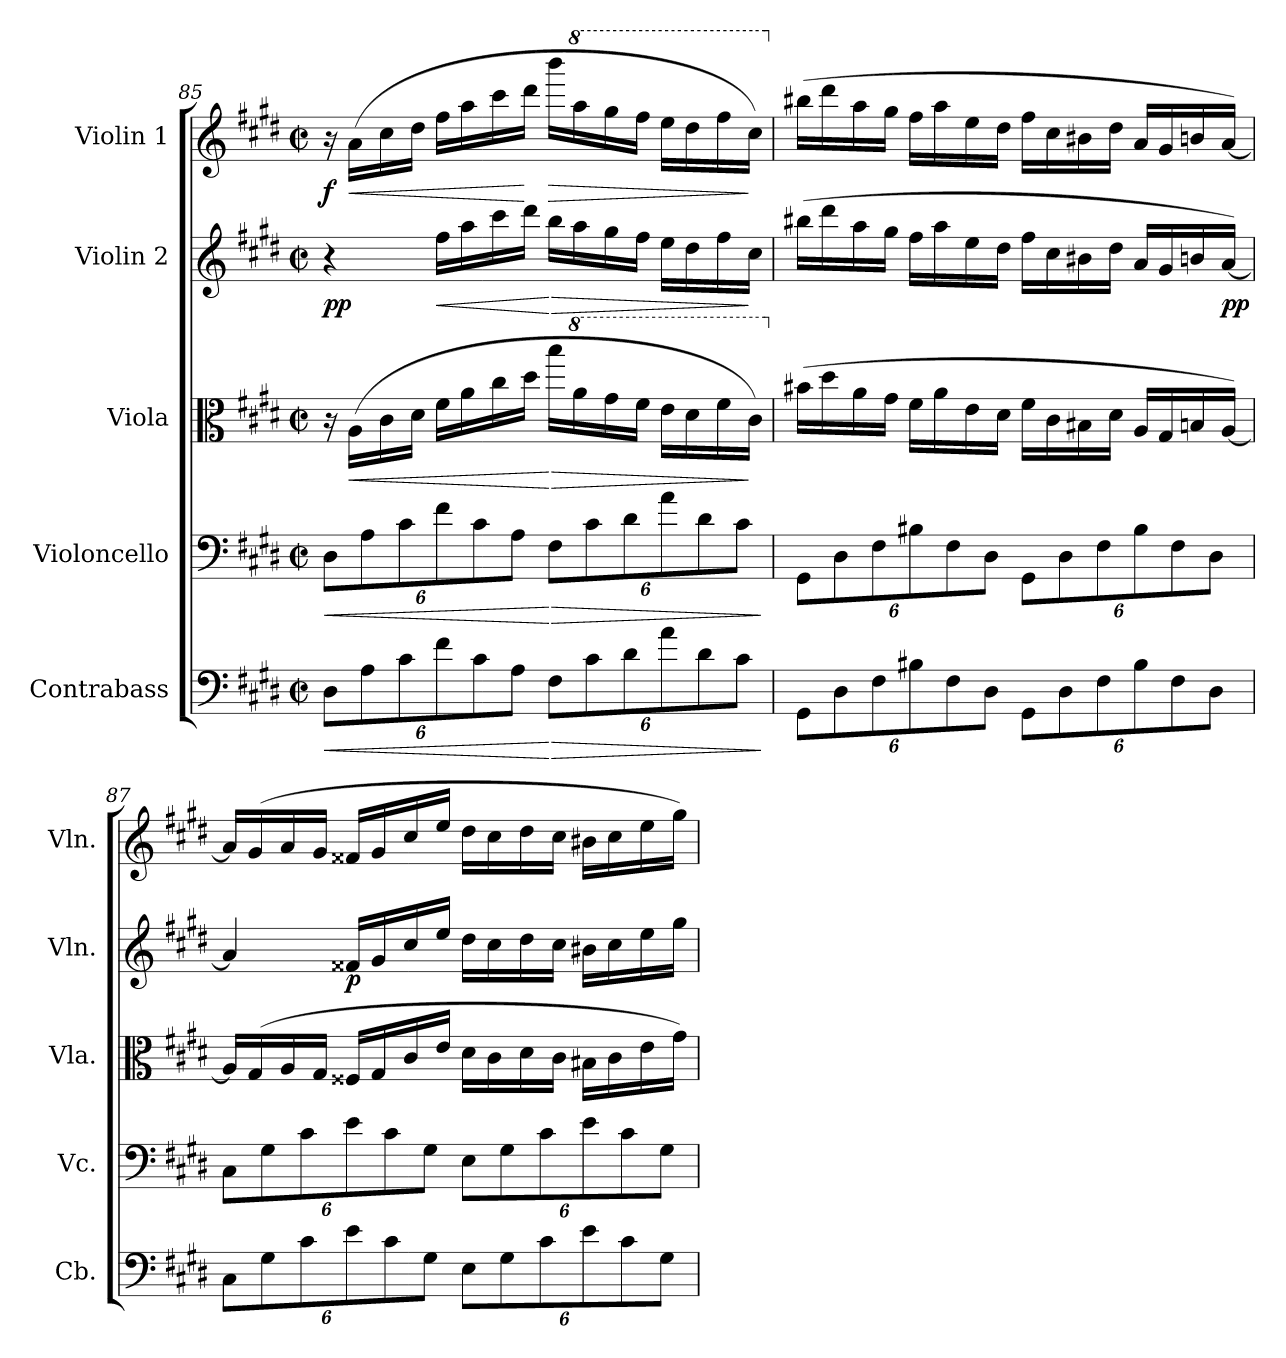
**kern	**dynam	**kern	**dynam	**kern	**dynam	**kern	**dynam	**kern	**dynam
*part5	*part5	*part4	*part4	*part3	*part3	*part2	*part2	*part1	*part1
*staff5	*staff5	*staff4	*staff4	*staff3	*staff3	*staff2	*staff2	*staff1	*staff1
*I"Contrabass	*	*I"Violoncello	*	*I"Viola	*	*I"Violin 2	*	*I"Violin 1	*
*I'Cb.	*	*I'Vc.	*	*I'Vla.	*	*I'Vln.	*	*I'Vln.	*
!!LO:LB:g=z
*clefF4	*	*clefF4	*	*clefC3	*	*clefG2	*	*clefG2	*
*ITrd7c12	*	*	*	*	*	*	*	*	*
*k[f#c#g#d#]	*	*k[f#c#g#d#]	*	*k[f#c#g#d#]	*	*k[f#c#g#d#]	*	*k[f#c#g#d#]	*
*M2/2	*	*M2/2	*	*M2/2	*	*M2/2	*	*M2/2	*
*met(c|)	*	*met(c|)	*	*met(c|)	*	*met(c|)	*	*met(c|)	*
*Xbrackettup	*	*	*	*	*	*	*	*	*
=85	=85	=85	=85	=85	=85	=85	=85	=85	=85
!	!LO:HP:b	!	!	!	!	!	!	!	!
*	*	*Xbrackettup	*	*	*	*	*	*	*
!	!	!	!LO:HP:b	!	!	!	!LO:DY:b	!	!LO:DY:b
12DD#\L	<	12D#\L	<	16r	.	4r	pp	16r	f
!	!	!	!	!	!LO:HP:b	!	!	!	!LO:HP:b
.	.	.	.	(16A\LL	<	.	.	(16a\LL	<
12AA\	.	12A\	.	.	.	.	.	.	.
.	.	.	.	16c#\	.	.	.	16cc#\	.
12C#\	.	12c#\	.	.	.	.	.	.	.
.	.	.	.	16d#\JJ	.	.	.	16dd#\JJ	.
!	!	!	!	!	!	!	!LO:HP:b	!	!
12F#\	.	12f#\	.	16f#\LL	.	16ff#\LL	<	16ff#\LL	.
.	.	.	.	16a\	.	16aa\	.	16aa\	.
12C#\	.	12c#\	.	.	.	.	.	.	.
.	.	.	.	16cc#\	.	16ccc#\	.	16ccc#\	.
12AA\J	.	12A\J	.	.	.	.	.	.	.
.	.	.	.	16dd#\JJ	.	16ddd#\JJ	.	16ddd#\JJ	[
!	!LO:HP:n=1:b	!	!LO:HP:n=1:b	!	!LO:HP:n=1:b	!	!LO:HP:n=1:b	!	!LO:HP:b
12FF#\L	[ >	12F#\L	[ >	16bb\LL	[ >	16bb\LL	[ >	16bbb\LL	>
*	*	*	*	*8va	*	*	*	*	*
*	*	*	*	*	*	*	*	*8va	*
.	.	.	.	16aa\	.	16aa\	.	16aaa\	.
12C#\	.	12c#\	.	.	.	.	.	.	.
.	.	.	.	16gg#\	.	16gg#\	.	16ggg#\	.
12D#\	.	12d#\	.	.	.	.	.	.	.
.	.	.	.	16ff#\JJ	.	16ff#\JJ	.	16fff#\JJ	.
12A\	.	12a\	.	16ee\LL	.	16ee\LL	.	16eee\LL	.
.	.	.	.	16dd#\	.	16dd#\	.	16ddd#\	.
12D#\	.	12d#\	.	.	.	.	.	.	.
.	.	.	.	16ff#\	.	16ff#\	.	16fff#\	.
12C#\J	.	12c#\J	.	.	.	.	.	.	.
.	.	.	.	16cc#\JJ)	]	16cc#\JJ	]	16ccc#\JJ)	]
.	]	.	]	.	.	.	.	.	.
=86	=86	=86	=86	=86	=86	=86	=86	=86	=86
*	*	*	*	*X8va	*	*	*	*	*
*	*	*	*	*	*	*	*	*X8va	*
12GGG#\L	.	12GG#\L	.	(16b#X\LL	.	(16bb#X\LL	.	(16bb#X\LL	.
.	.	.	.	16dd#\	.	16ddd#\	.	16ddd#\	.
12DD#\	.	12D#\	.	.	.	.	.	.	.
.	.	.	.	16a\	.	16aa\	.	16aa\	.
12FF#\	.	12F#\	.	.	.	.	.	.	.
.	.	.	.	16g#\JJ	.	16gg#\JJ	.	16gg#\JJ	.
12BB#X\	.	12B#X\	.	16f#\LL	.	16ff#\LL	.	16ff#\LL	.
.	.	.	.	16a\	.	16aa\	.	16aa\	.
12FF#\	.	12F#\	.	.	.	.	.	.	.
.	.	.	.	16e\	.	16ee\	.	16ee\	.
12DD#\J	.	12D#\J	.	.	.	.	.	.	.
.	.	.	.	16d#\JJ	.	16dd#\JJ	.	16dd#\JJ	.
12GGG#\L	.	12GG#\L	.	16f#\LL	.	16ff#\LL	.	16ff#\LL	.
.	.	.	.	16c#\	.	16cc#\	.	16cc#\	.
12DD#\	.	12D#\	.	.	.	.	.	.	.
.	.	.	.	16B#X\	.	16b#X\	.	16b#X\	.
12FF#\	.	12F#\	.	.	.	.	.	.	.
.	.	.	.	16d#\JJ	.	16dd#\JJ	.	16dd#\JJ	.
12BB#\	.	12B#\	.	16A/LL	.	16a/LL	.	16a/LL	.
.	.	.	.	16G#/	.	16g#/	.	16g#/	.
12FF#\	.	12F#\	.	.	.	.	.	.	.
.	.	.	.	16Bn/	.	16bn/	.	16bn/	.
12DD#\J	.	12D#\J	.	.	.	.	.	.	.
!	!	!	!	!	!	!	!LO:DY:b	!	!
.	.	.	.	[16A/JJ)	.	[16a/JJ)	pp	[16a/JJ)	.
!!LO:PB:g=z
=87	=87	=87	=87	=87	=87	=87	=87	=87	=87
12CC#\L	.	12C#\L	.	16A/LL]	.	4a/]	.	16a/LL]	.
.	.	.	.	(16G#/	.	.	.	(16g#/	.
12GG#\	.	12G#\	.	.	.	.	.	.	.
.	.	.	.	16A/	.	.	.	16a/	.
12C#\	.	12c#\	.	.	.	.	.	.	.
.	.	.	.	16G#/JJ	.	.	.	16g#/JJ	.
!	!	!	!	!	!	!	!LO:DY:b	!	!
12E\	.	12e\	.	16F##X/LL	.	16f##X/LL	p	16f##X/LL	.
.	.	.	.	16G#/	.	16g#/	.	16g#/	.
12C#\	.	12c#\	.	.	.	.	.	.	.
.	.	.	.	16c#/	.	16cc#/	.	16cc#/	.
12GG#\J	.	12G#\J	.	.	.	.	.	.	.
.	.	.	.	16e/JJ	.	16ee/JJ	.	16ee/JJ	.
12EE\L	.	12E\L	.	16d#\LL	.	16dd#\LL	.	16dd#\LL	.
.	.	.	.	16c#\	.	16cc#\	.	16cc#\	.
12GG#\	.	12G#\	.	.	.	.	.	.	.
.	.	.	.	16d#\	.	16dd#\	.	16dd#\	.
12C#\	.	12c#\	.	.	.	.	.	.	.
.	.	.	.	16c#\JJ	.	16cc#\JJ	.	16cc#\JJ	.
12E\	.	12e\	.	16B#X\LL	.	16b#X\LL	.	16b#X\LL	.
.	.	.	.	16c#\	.	16cc#\	.	16cc#\	.
12C#\	.	12c#\	.	.	.	.	.	.	.
.	.	.	.	16e\	.	16ee\	.	16ee\	.
12GG#\J	.	12G#\J	.	.	.	.	.	.	.
.	.	.	.	16g#\JJ)	.	16gg#\JJ	.	16gg#\JJ)	.
=	=	=	=	=	=	=	=	=	=
*-	*-	*-	*-	*-	*-	*-	*-	*-	*-
